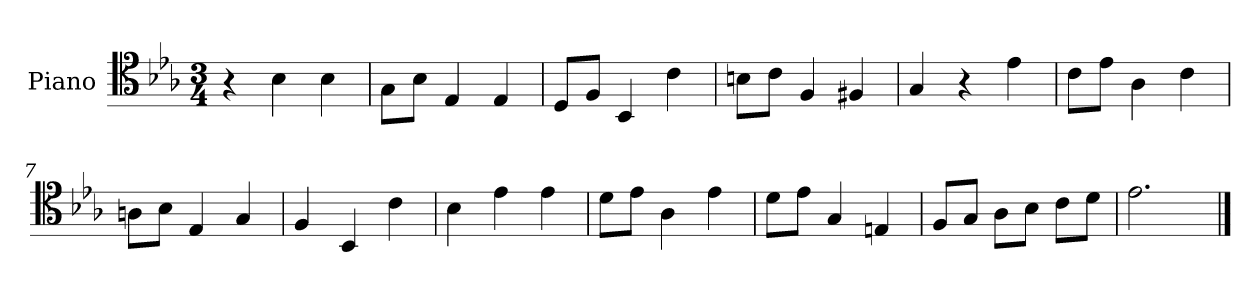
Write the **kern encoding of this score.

**kern
*part1
*staff1
*I"Piano
*I'Pno
*clefC4
*k[b-e-a-]
*M3/4
=1
4r
4B-\
4B-\
=2
8G\L
8B-\J
4E-/
4E-/
=3
8D/L
8F/J
4BB-/
4c\
=4
8Bn\L
8c\J
4F/
4F#X/
=5
4G/
4r
4e-\
=6
8c\L
8e-\J
4A-\
4c\
=7
8An\L
8B-\J
4E-/
4G/
=8
4F/
4BB-/
4c\
=9
4B-\
4e-\
4e-\
=10
8d\L
8e-\J
4A-\
4e-\
=11
8d\L
8e-\J
4G/
4En/
=12
8F/L
8G/J
8A-\L
8B-\J
8c\L
8d\J
=13
2.e-\
==
*-
